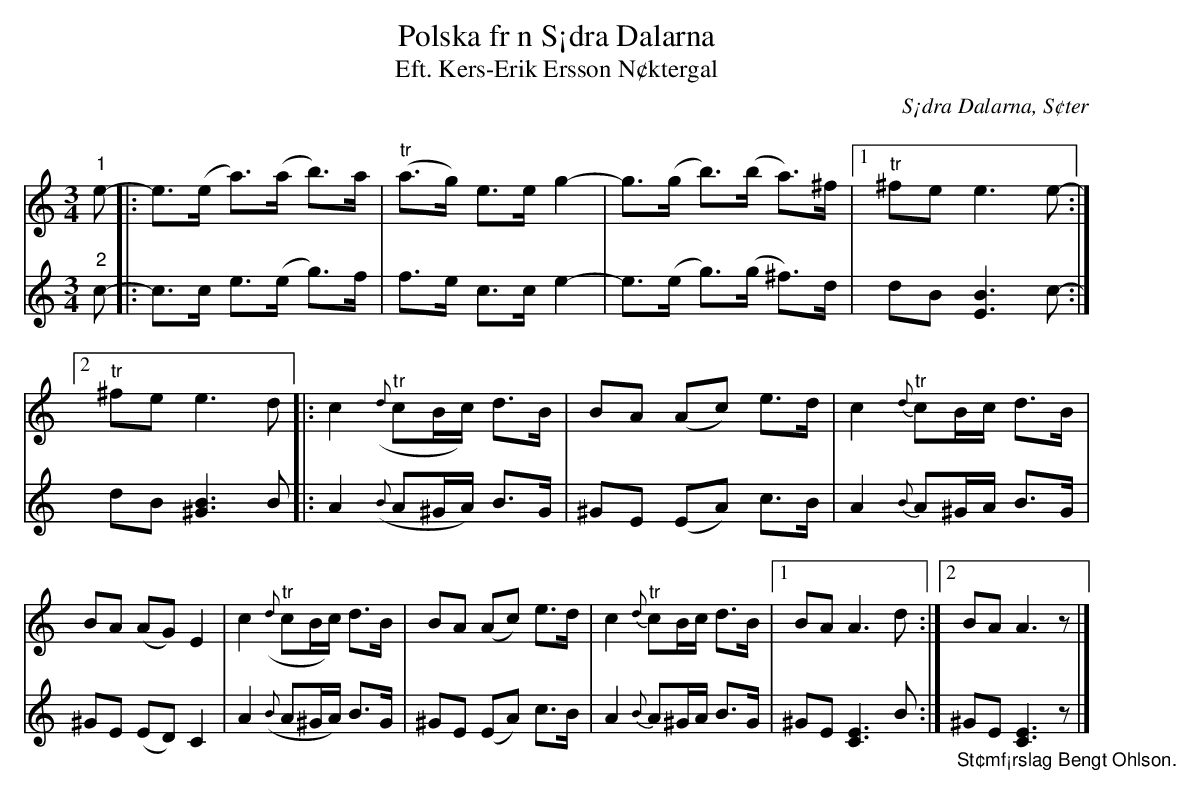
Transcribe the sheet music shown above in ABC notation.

X:1
T:Polska fr n S¡dra Dalarna
T:Eft. Kers-Erik Ersson N¢ktergal
O:S¡dra Dalarna, S¢ter
Q:90
L:1/8
M:3/4
V:1
K:Am
"^1" e- [|: e>(e a>)(a b>)a |"^tr" (a>g) e>e g2- | g>(g b>)(b a>)^f |1"^tr" ^fe e3 e- :|]2
"^tr" ^fe e3 d [|: c2({d}"^tr" cB/c/) d>B | BA (Ac) e>d | c2{d}"^tr" cB/c/ d>B | BA (AG) E2 |
c2({d}"^tr" cB/c/) d>B | BA (Ac) e>d | c2{d}"^tr" cB/c/ d>B |1 BA A3 d :|]2 BA A3 z |]
V:2
"^2" c-  [|:  c>c e>(e g>)f  |  f>e c>c e2-  |  e>(e g>)(g ^f>)d  |1  dB [EB]3 c-  :|]2  dB [^GB]3 B  [|:
A2({B} A^G/A/) B>G  |  ^GE (EA) c>B  |  A2{B} A^G/A/ B>G  |  ^GE (ED) C2  |  A2({B} A^G/A/) B>G  |
^GE (EA) c>B  |  A2{B} A^G/A/ B>G  |1  ^GE [CE]3 B  :|]2 "_St¢mf¡rslag Bengt Ohlson." ^GE [CE]3 z  |]
